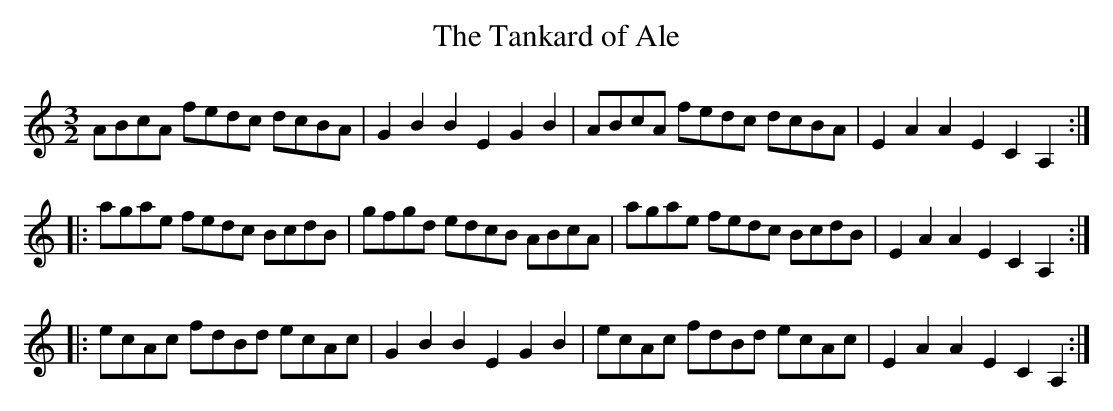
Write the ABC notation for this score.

X:1
T: The Tankard of Ale
M: 3/2
L: 1/8
K: Am
ABcA fedc dcBA | G2B2B2E2G2B2 |ABcA fedc dcBA | E2A2A2E2C2A,2 ::
agae fedc BcdB | gfgd edcB ABcA |agae fedc BcdB| E2A2A2E2C2A,2 ::
ecAc fdBd ecAc | G2B2B2E2G2B2 | ecAc fdBd ecAc | E2A2A2E2C2A,2 :|
